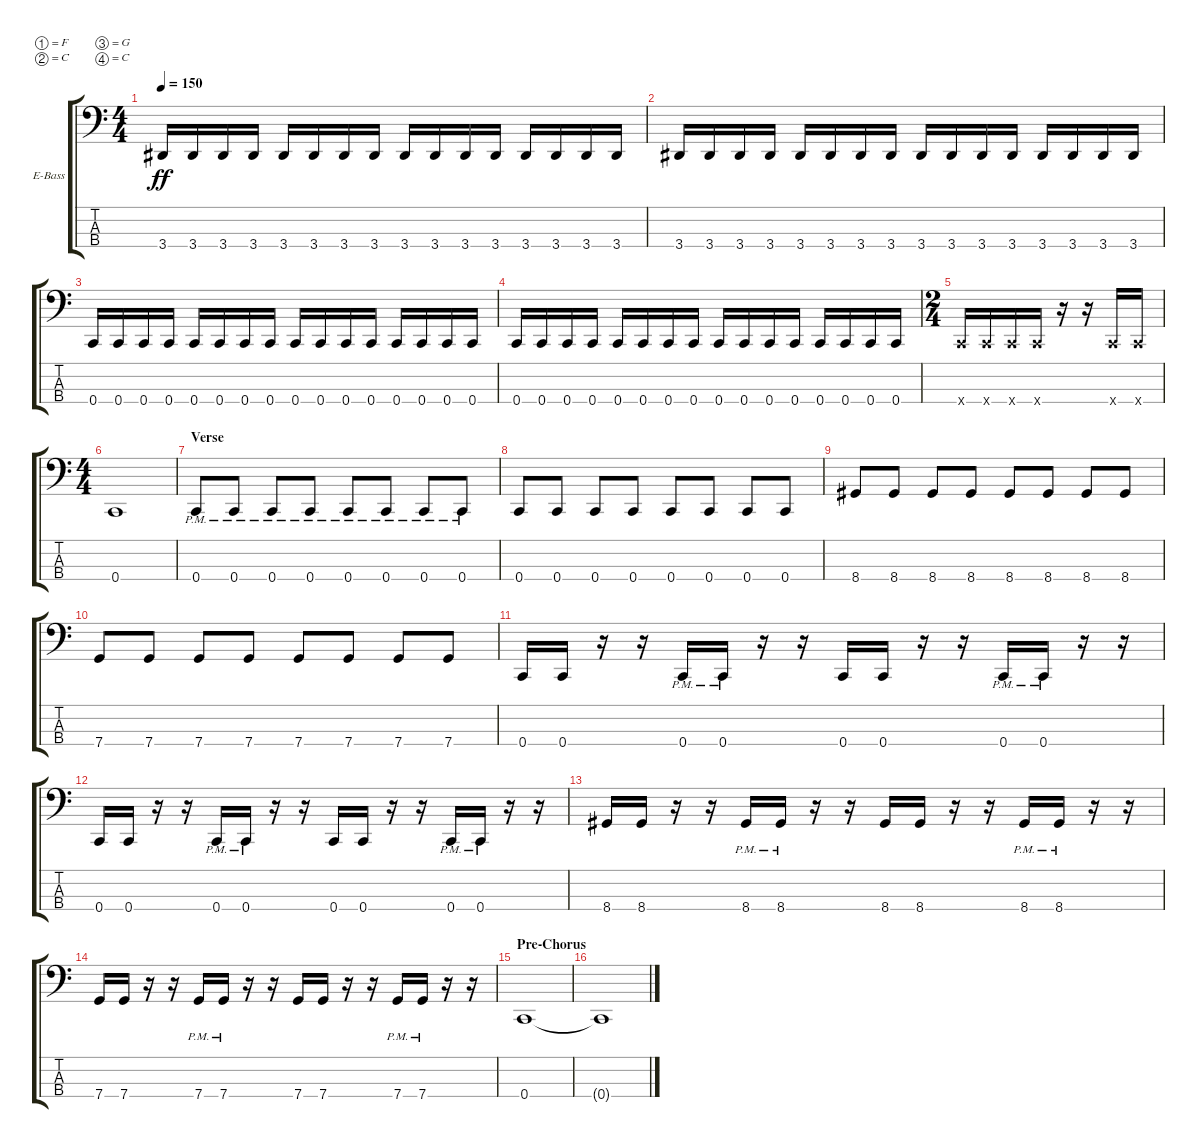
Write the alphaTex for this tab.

\bracketExtendMode groupsimilarinstruments
\firstSystemTrackNameOrientation horizontal
\otherSystemsTrackNameOrientation horizontal
\track ("Bass" "E-Bass") {instrument electricbassfinger}
\staff {score tabs}
\tuning (F2 C2 G1 C1)
\ts (4 4)
\tempo 150
\clef f4
\ks c
3.4.16{dy ff} 3.4.16 3.4.16 3.4.16 3.4.16 3.4.16 3.4.16 3.4.16 3.4.16 3.4.16 3.4.16 3.4.16 3.4.16 3.4.16 3.4.16 3.4.16 |
3.4.16 3.4.16 3.4.16 3.4.16 3.4.16 3.4.16 3.4.16 3.4.16 3.4.16 3.4.16 3.4.16 3.4.16 3.4.16 3.4.16 3.4.16 3.4.16 |
0.4.16 0.4.16 0.4.16 0.4.16 0.4.16 0.4.16 0.4.16 0.4.16 0.4.16 0.4.16 0.4.16 0.4.16 0.4.16 0.4.16 0.4.16 0.4.16 |
0.4.16 0.4.16 0.4.16 0.4.16 0.4.16 0.4.16 0.4.16 0.4.16 0.4.16 0.4.16 0.4.16 0.4.16 0.4.16 0.4.16 0.4.16 0.4.16 |
\ts (2 4)
\beaming (8 2 2 2 2)
0.4{x}.16 0.4{x}.16 0.4{x}.16 0.4{x}.16 r.16 r.16 0.4{x}.16 0.4{x}.16 |
\ts (4 4)
\beaming (8 2 2 2 2)
0.4.1 |
\section ("" "Verse")
0.4{pm}.8 0.4{pm}.8 0.4{pm}.8 0.4{pm}.8 0.4{pm}.8 0.4{pm}.8 0.4{pm}.8 0.4{pm}.8 |
0.4.8 0.4.8 0.4.8 0.4.8 0.4.8 0.4.8 0.4.8 0.4.8 |
8.4.8 8.4.8 8.4.8 8.4.8 8.4.8 8.4.8 8.4.8 8.4.8 |
7.4.8 7.4.8 7.4.8 7.4.8 7.4.8 7.4.8 7.4.8 7.4.8 |
0.4.16 0.4.16 r.16 r.16 0.4{pm}.16 0.4{pm}.16 r.16 r.16 0.4.16 0.4.16 r.16 r.16 0.4{pm}.16 0.4{pm}.16 r.16 r.16 |
0.4.16 0.4.16 r.16 r.16 0.4{pm}.16 0.4{pm}.16 r.16 r.16 0.4.16 0.4.16 r.16 r.16 0.4{pm}.16 0.4{pm}.16 r.16 r.16 |
8.4.16 8.4.16 r.16 r.16 8.4{pm}.16 8.4{pm}.16 r.16 r.16 8.4.16 8.4.16 r.16 r.16 8.4{pm}.16 8.4{pm}.16 r.16 r.16 |
7.4.16 7.4.16 r.16 r.16 7.4{pm}.16 7.4{pm}.16 r.16 r.16 7.4.16 7.4.16 r.16 r.16 7.4{pm}.16 7.4{pm}.16 r.16 r.16 |
\section ("" "Pre-Chorus")
0.4.1 |
0.4{t}.1
